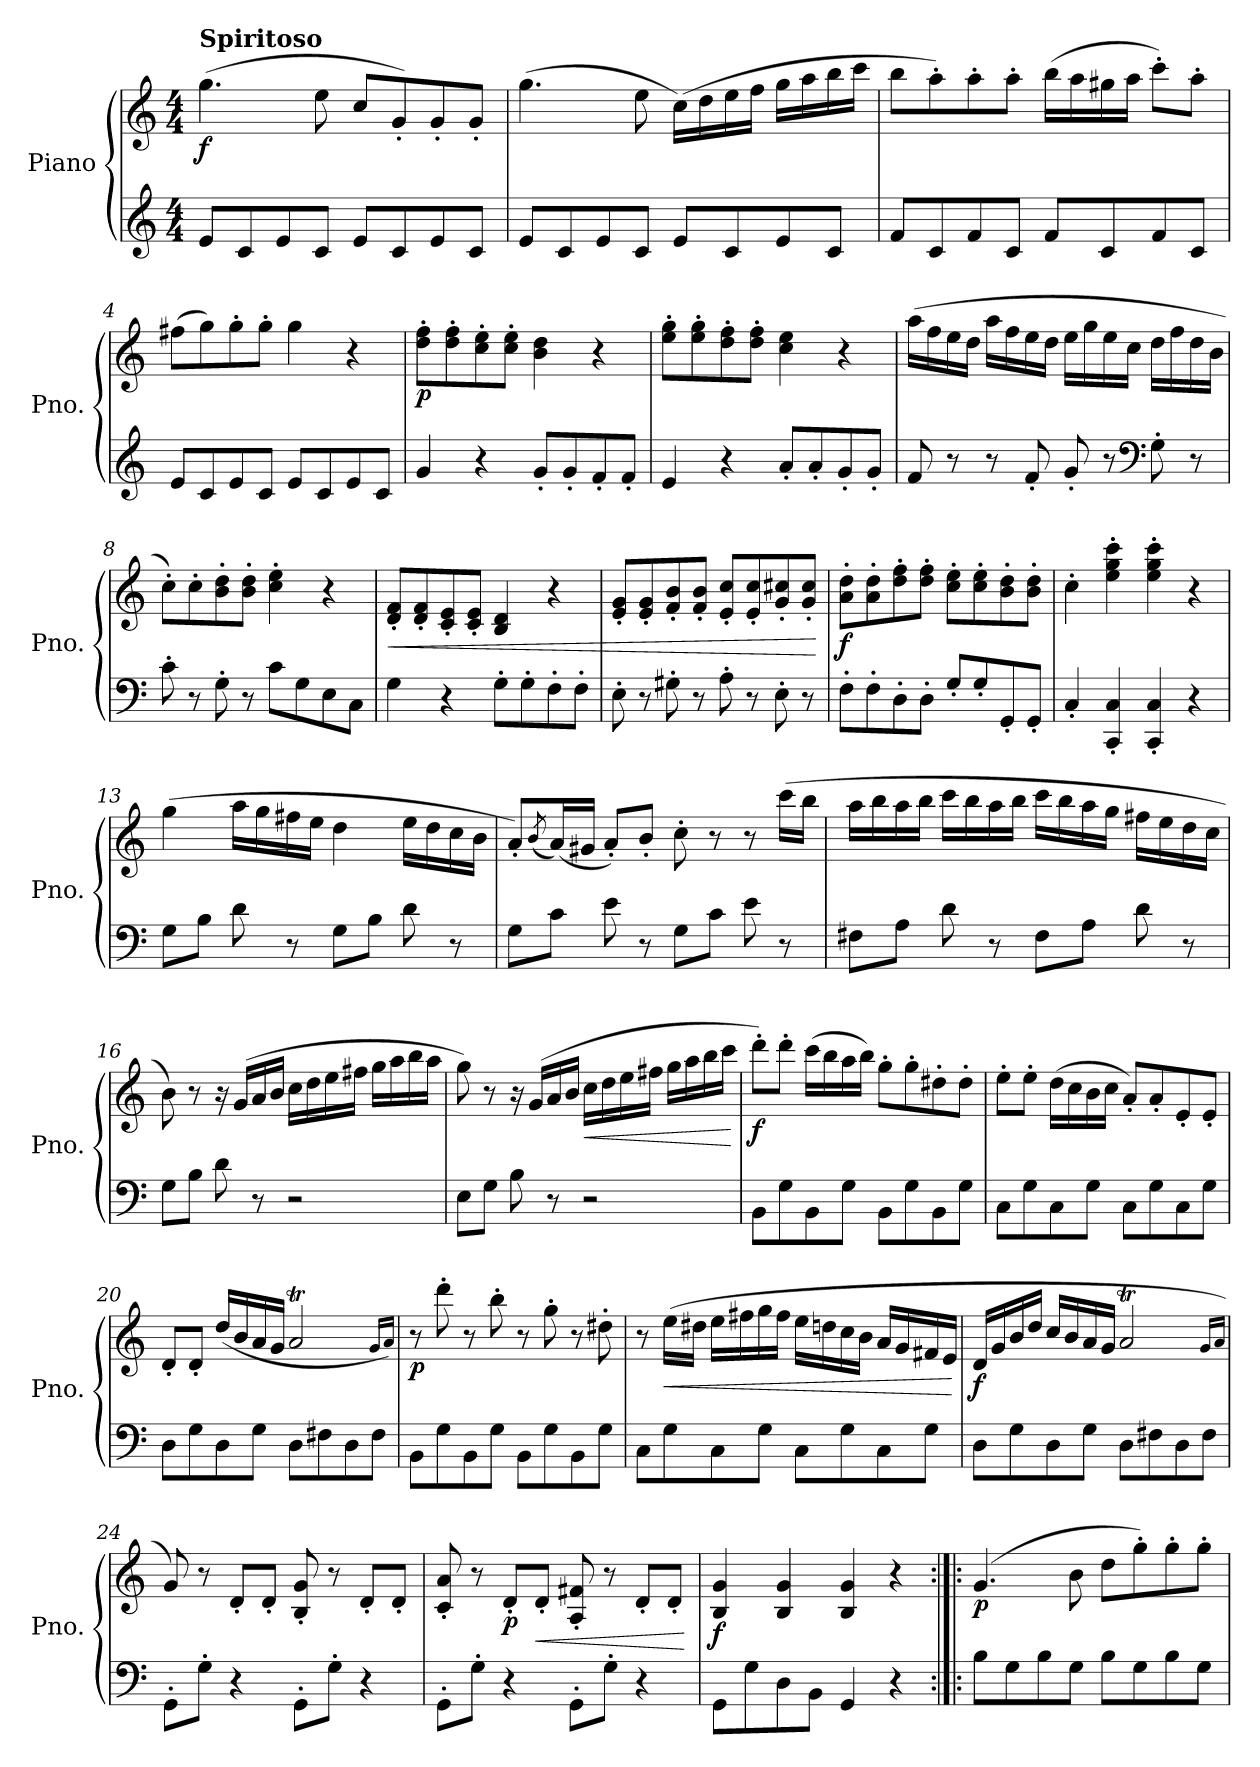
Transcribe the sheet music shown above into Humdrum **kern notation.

**kern	**kern	**dynam
*part1	*part1	*part1
*staff2	*staff1	*staff1/2
*I"Piano	*	*
*I'Pno.	*	*
*clefG2	*clefG2	*
*k[]	*k[]	*
*M4/4	*M4/4	*
*MM120	*MM120	*
=1	=1	=1
!	!LO:TX:a:B:t=Spiritoso	!
!	!	!LO:DY:b
8e/L	(4.gg\	f
8c/	.	.
8e/	.	.
8c/J	8ee\	.
8e/L	8cc/L	.
8c/	8g'/)	.
8e/	8g'/	.
8c/J	8g'/J	.
=2	=2	=2
8e/L	(4.gg\	.
8c/	.	.
8e/	.	.
8c/J	8ee\	.
8e/L	(16cc\LL)	.
.	16dd\	.
8c/	16ee\	.
.	16ff\JJ	.
8e/	16gg\LL	.
.	16aa\	.
8c/J	16bb\	.
.	16ccc\JJ	.
=3	=3	=3
8f/L	8bb\L	.
8c/	8aa'\)	.
8f/	8aa'\	.
8c/J	8aa'\J	.
8f/L	(16bb\LL	.
.	16aa\	.
8c/	16gg#X\	.
.	16aa\JJ	.
8f/	8ccc'\L)	.
8c/J	8aa'\J	.
=4	=4	=4
8e/L	(8ff#X\L	.
8c/	8gg\)	.
8e/	8gg'\	.
8c/J	8gg'\J	.
8e/L	4gg\	.
8c/	.	.
8e/	4r	.
8c/J	.	.
!!LO:LB:g=z
=5	=5	=5
!	!	!LO:DY:b
4g/	8dd\' 8ff\'L	p
.	8dd\' 8ff\'	.
4r	8cc\' 8ee\'	.
.	8cc\' 8ee\'J	.
8g'/L	4b\ 4dd\	.
8g'/	.	.
8f'/	4r	.
8f'/J	.	.
=6	=6	=6
4e/	8ee\' 8gg\'L	.
.	8ee\' 8gg\'	.
4r	8dd\' 8ff\'	.
.	8dd\' 8ff\'J	.
8a'/L	4cc\ 4ee\	.
8a'/	.	.
8g'/	4r	.
8g'/J	.	.
=7	=7	=7
8f/	(16aa\LL	.
.	16ff\	.
8r	16ee\	.
.	16dd\JJ	.
8r	16aa\LL	.
.	16ff\	.
8f'/	16ee\	.
.	16dd\JJ	.
8g'/	16ee\LL	.
.	16gg\	.
8r	16ee\	.
.	16cc\JJ	.
*clefF4	*	*
8G'\	16dd\LL	.
.	16ff\	.
8r	16dd\	.
.	16b\JJ	.
=8	=8	=8
8c'\	8cc'\L)	.
8r	8cc'\	.
8G'\	8b\' 8dd\'	.
8r	8b\' 8dd\'J	.
8c\L	4cc\' 4ee\'	.
8G\	.	.
8E\	4r	.
8C\J	.	.
=9	=9	=9
!	!	!LO:HP:b
4G\	8d/' 8f/'L	<
.	8d/' 8f/'	.
4r	8c/' 8e/'	.
.	8c/' 8e/'J	.
8G'\L	4B/ 4d/	.
8G'\	.	.
8F'\	4r	.
8F'\J	.	.
!!LO:LB:g=z
=10	=10	=10
8E'\	8e/' 8g/'L	.
8r	8e/' 8g/'	.
8G#X'\	8f/' 8b/'	.
8r	8f/' 8b/'J	.
8A'\	8e/' 8cc/'L	.
8r	8e/' 8cc/'	.
8E'\	8g/' 8cc#X/'	.
8r	8g/' 8cc#/'J	.
.	.	[
=11	=11	=11
!	!	!LO:DY:b
8F'\L	8a\' 8dd\'L	f
8F'\	8a\' 8dd\'	.
8D'\	8dd\' 8ff\'	.
8D'\J	8dd\' 8ff\'J	.
8G'/L	8cc\' 8ee\'L	.
8G'/	8cc\' 8ee\'	.
8GG'/	8b\' 8dd\'	.
8GG'/J	8b\' 8dd\'J	.
=12	=12	=12
4C'/	4cc'\	.
4CC/' 4C/'	4ee\' 4gg\' 4ccc\'	.
4CC/' 4C/'	4ee\' 4gg\' 4ccc\'	.
4r	4r	.
=13	=13	=13
8G\L	(4gg\	.
8B\J	.	.
8d\	16aa\LL	.
.	16gg\	.
8r	16ff#X\	.
.	16ee\JJ	.
8G\L	4dd\	.
8B\J	.	.
8d\	16ee\LL	.
.	16dd\	.
8r	16cc\	.
.	16b\JJ	.
=14	=14	=14
8G\L	8a'/L)	.
.	(8qb/	.
8c\J	(16a/L)	.
.	16g#X/JJ	.
8e\	8a'/L)	.
8r	8b'/J	.
8G\L	8cc'\	.
8c\J	8r	.
8e\	8r	.
8r	(16ccc\LL	.
.	16bb\JJ	.
!!LO:LB:g=z
=15	=15	=15
8F#X\L	16aa\LL	.
.	16bb\	.
8A\J	16aa\	.
.	16bb\JJ	.
8d\	16ccc\LL	.
.	16bb\	.
8r	16aa\	.
.	16bb\JJ	.
8F#\L	16ccc\LL	.
.	16bb\	.
8A\J	16aa\	.
.	16gg\JJ	.
8d\	16ff#X\LL	.
.	16ee\	.
8r	16dd\	.
.	16cc\JJ	.
=16	=16	=16
8G\L	8b\)	.
8B\J	8r	.
8d\	16r	.
.	(16g/LL	.
8r	16a/	.
.	16b/JJ	.
2r	16cc\LL	.
.	16dd\	.
.	16ee\	.
.	16ff#X\JJ	.
.	16gg\LL	.
.	16aa\	.
.	16bb\	.
.	16aa\JJ	.
=17	=17	=17
8E\L	8gg\)	.
8G\J	8r	.
8B\	16r	.
.	(16g/LL	.
8r	16a/	.
.	16b/JJ	.
!	!	!LO:HP:b
2r	16cc\LL	<
.	16dd\	.
.	16ee\	.
.	16ff#X\JJ	.
.	16gg\LL	.
.	16aa\	.
.	16bb\	.
.	16ccc\JJ	.
.	.	[
!!LO:LB:g=z
=18	=18	=18
!	!	!LO:DY:b
8BB\L	8ddd'\L)	f
8G\	8ddd'\J	.
8BB\	(16ccc\LL	.
.	16bb\	.
8G\J	16aa\	.
.	16bb\JJ)	.
8BB\L	8gg'\L	.
8G\	8gg'\	.
8BB\	8dd#X'\	.
8G\J	8dd#'\J	.
=19	=19	=19
8C\L	8ee'\L	.
8G\	8ee'\J	.
8C\	(16dd\LL	.
.	16cc\	.
8G\J	16b\	.
.	16cc\JJ	.
8C\L	8a'/L)	.
8G\	8a'/	.
8C\	8e'/	.
8G\J	8e'/J	.
=20	=20	=20
8D\L	8d'/L	.
8G\	8d'/J	.
8D\	(16dd/LL	.
.	16b/	.
8G\J	16a/	.
.	16g/JJ	.
8D\L	2aT/	.
8F#X\	.	.
8D\	.	.
8F#\J	.	.
.	16qg/LL	.
.	16qa/JJ)	.
=21	=21	=21
!	!	!LO:DY:b
8BB\L	8r	p
8G\	8ddd'\	.
8BB\	8r	.
8G\J	8bb'\	.
8BB\L	8r	.
8G\	8gg'\	.
8BB\	8r	.
8G\J	8dd#X'\	.
!!LO:LB:g=z
=22	=22	=22
8C\L	8r	.
!	!	!LO:HP:b
8G\	(16ee\LL	<
.	16dd#X\JJ	.
8C\	16ee\LL	.
.	16ff#X\	.
8G\J	16gg\	.
.	16ff#\JJ	.
8C\L	16ee\LL	.
.	16ddn\	.
8G\	16cc\	.
.	16b\JJ	.
8C\	16a/LL	.
.	16g/	.
8G\J	16f#X/	.
.	16e/JJ	.
.	.	[
=23	=23	=23
!	!	!LO:DY:b
8D\L	16d/LL	f
.	16g/	.
8G\	16b/	.
.	16dd/JJ	.
8D\	16cc/LL	.
.	16b/	.
8G\J	16a/	.
.	16g/JJ	.
8D\L	2aT/	.
8F#X\	.	.
8D\	.	.
8F#\J	.	.
.	16qg/LL	.
.	16qa/JJ	.
=24	=24	=24
8GG'\L	8g/)	.
8G'\J	8r	.
4r	8d'/L	.
.	8d'/J	.
8GG'\L	8B/' 8g/'	.
8G'\J	8r	.
4r	8d'/L	.
.	8d'/J	.
=25	=25	=25
8GG'\L	8c/' 8a/'	.
8G'\J	8r	.
!	!	!LO:DY:b
4r	8d'/L	p
!	!	!LO:HP:b
.	8d'/J	<
8GG'\L	8A/' 8f#X/'	.
8G'\J	8r	.
4r	8d'/L	.
.	8d'/J	.
.	.	[
=26	=26	=26
!	!	!LO:DY:b
8GG\L	4B/ 4g/	f
8G\	.	.
8D\	4B/ 4g/	.
8BB\J	.	.
4GG/	4B/ 4g/	.
4r	4r	.
!!LO:PB:g=z
=27:|!|:	=27:|!|:	=27:|!|:
!	!	!LO:DY:b
8B\L	(4.g/	p
8G\	.	.
8B\	.	.
8G\J	8b\	.
8B\L	8dd\L	.
8G\	8gg'\)	.
8B\	8gg'\	.
8G\J	8gg'\J	.
=	=	=
*-	*-	*-
